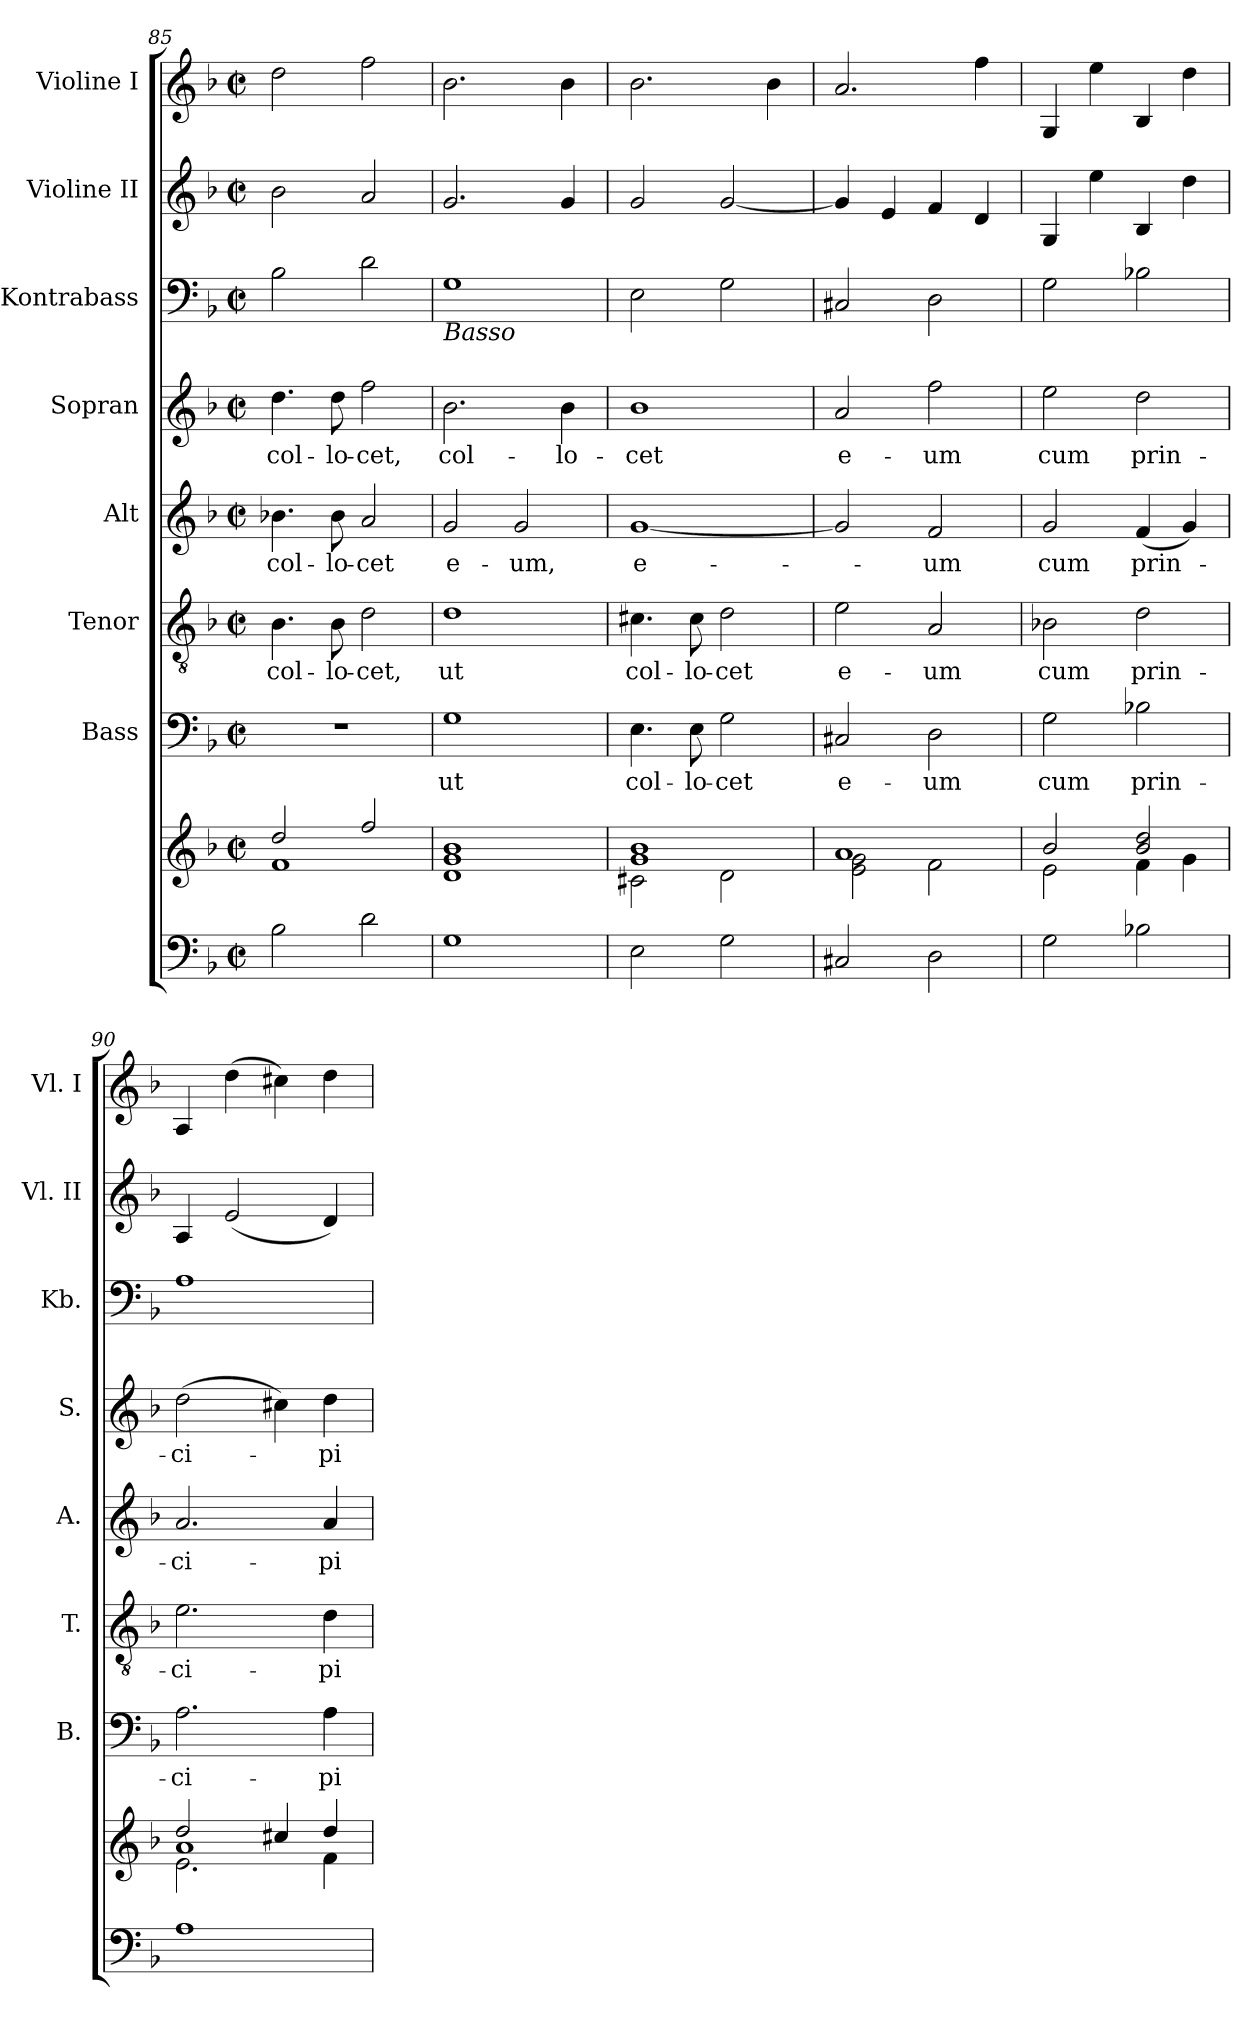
**kern	**kern	**kern	**text	**kern	**text	**kern	**text	**kern	**text	**kern	**kern	**kern
*part8	*part8	*part7	*part7	*part6	*part6	*part5	*part5	*part4	*part4	*part3	*part2	*part1
*staff9	*staff8	*staff7	*staff7	*staff6	*staff6	*staff5	*staff5	*staff4	*staff4	*staff3	*staff2	*staff1
*	*	*I"Bass	*	*I"Tenor	*	*I"Alt	*	*I"Sopran	*	*I"Kontrabass	*I"Violine II	*I"Violine I
*	*	*I'B.	*	*I'T.	*	*I'A.	*	*I'S.	*	*I'Kb.	*I'Vl. II	*I'Vl. I
*clefF4	*clefG2	*clefF4	*	*clefGv2	*	*clefG2	*	*clefG2	*	*clefF4	*clefG2	*clefG2
*	*	*	*	*	*	*	*	*	*	*ITrd7c12	*	*
*k[b-]	*k[b-]	*k[b-]	*	*k[b-]	*	*k[b-]	*	*k[b-]	*	*k[b-]	*k[b-]	*k[b-]
*F:	*F:	*F:	*	*F:	*	*F:	*	*F:	*	*F:	*F:	*F:
*M2/2	*M2/2	*M2/2	*	*M2/2	*	*M2/2	*	*M2/2	*	*M2/2	*M2/2	*M2/2
*met(c|)	*met(c|)	*met(c|)	*	*met(c|)	*	*met(c|)	*	*met(c|)	*	*met(c|)	*met(c|)	*met(c|)
=85	=85	=85	=85	=85	=85	=85	=85	=85	=85	=85	=85	=85
*	*^	*	*	*	*	*	*	*	*	*	*	*
!	!	!	!	!	!	!LO:LY:b	!	!LO:LY:b	!	!LO:LY:b	!	!	!
2B-\	2dd/	1f	1r	.	4.B-\	col-	4.b-X\	col-	4.dd\	col-	2BB-\	2b-\	2dd\
!	!	!	!	!	!	!LO:LY:b	!	!LO:LY:b	!	!LO:LY:b	!	!	!
.	.	.	.	.	8B-\	-lo-	8b-\	-lo-	8dd\	-lo-	.	.	.
!	!	!	!	!	!	!LO:LY:b	!	!LO:LY:b	!	!LO:LY:b	!	!	!
2d\	2ff/	.	.	.	2d\	-cet,	2a/	-cet	2ff\	-cet,	2D\	2a/	2ff\
*	*v	*v	*	*	*	*	*	*	*	*	*	*	*
=86	=86	=86	=86	=86	=86	=86	=86	=86	=86	=86	=86	=86
!	!	!	!	!	!	!	!	!	!	!LO:TX:b:i:t=Basso	!	!
!	!	!	!LO:LY:b	!	!LO:LY:b	!	!LO:LY:b	!	!LO:LY:b	!	!	!
1G	1d 1g 1b-	1G	ut	1d	ut	2g/	e-	2.b-\	col-	1GG	2.g/	2.b-\
!	!	!	!	!	!	!	!LO:LY:b	!	!	!	!	!
.	.	.	.	.	.	2g/	-um,	.	.	.	.	.
!	!	!	!	!	!	!	!	!	!LO:LY:b	!	!	!
.	.	.	.	.	.	.	.	4b-\	-lo-	.	4g/	4b-\
=87	=87	=87	=87	=87	=87	=87	=87	=87	=87	=87	=87	=87
*	*^	*	*	*	*	*	*	*	*	*	*	*
!	!	!	!	!LO:LY:b	!	!LO:LY:b	!	!LO:LY:b	!	!LO:LY:b	!	!	!
2E\	1g 1b-	2c#X\	4.E\	col-	4.c#X\	col-	[1g	e-	1b-	-cet	2EE\	2g/	2.b-\
!	!	!	!	!LO:LY:b	!	!LO:LY:b	!	!	!	!	!	!	!
.	.	.	8E\	-lo-	8c#\	-lo-	.	.	.	.	.	.	.
!	!	!	!	!LO:LY:b	!	!LO:LY:b	!	!	!	!	!	!	!
2G\	.	2d\	2G\	-cet	2d\	-cet	.	.	.	.	2GG\	[2g/	.
.	.	.	.	.	.	.	.	.	.	.	.	.	4b-\
=88	=88	=88	=88	=88	=88	=88	=88	=88	=88	=88	=88	=88	=88
!	!	!	!	!LO:LY:b	!	!LO:LY:b	!	!	!	!LO:LY:b	!	!	!
2C#X/	1a	2e\ 2g\	2C#X/	e-	2e\	e-	2g/]	.	2a/	e-	2CC#X/	4g/]	2.a/
.	.	.	.	.	.	.	.	.	.	.	.	4e/	.
!	!	!	!	!LO:LY:b	!	!LO:LY:b	!	!LO:LY:b	!	!LO:LY:b	!	!	!
2D\	.	2f\	2D\	-um	2A/	-um	2f/	-um	2ff\	-um	2DD\	4f/	.
.	.	.	.	.	.	.	.	.	.	.	.	4d/	4ff\
=89	=89	=89	=89	=89	=89	=89	=89	=89	=89	=89	=89	=89	=89
!	!	!	!	!LO:LY:b	!	!LO:LY:b	!	!LO:LY:b	!	!LO:LY:b	!	!	!
2G\	2b-/	2e\	2G\	cum	2B-X\	cum	2g/	cum	2ee\	cum	2GG\	4G/	4G/
.	.	.	.	.	.	.	.	.	.	.	.	4ee\	4ee\
!	!	!	!	!LO:LY:b	!	!LO:LY:b	!	!LO:LY:b	!	!LO:LY:b	!	!	!
2B-X\	2b-/ 2dd/	4f\	2B-X\	prin-	2d\	prin-	(<4f/	prin-	2dd\	prin-	2BB-X\	4B-/	4B-/
.	.	4g\	.	.	.	.	4g/)	.	.	.	.	4dd\	4dd\
!!LO:LB:g=z
=90	=90	=90	=90	=90	=90	=90	=90	=90	=90	=90	=90	=90	=90
*	*	*^	*	*	*	*	*	*	*	*	*	*	*
!	!	!	!	!	!LO:LY:b	!	!LO:LY:b	!	!LO:LY:b	!	!LO:LY:b	!	!	!
1A	2dd/	2.e\	1a	2.A\	-ci-	2.e\	-ci-	2.a/	-ci-	(>2dd\	-ci-	1AA	4A/	4A/
.	.	.	.	.	.	.	.	.	.	.	.	.	(<2e/	(>4dd\
.	4cc#X/	.	.	.	.	.	.	.	.	4cc#X\)	.	.	.	4cc#X\)
!	!	!	!	!	!LO:LY:b	!	!LO:LY:b	!	!LO:LY:b	!	!LO:LY:b	!	!	!
.	4dd/	4f\	.	4A\	-pi-	4d\	-pi-	4a/	-pi-	4dd\	-pi-	.	4d/)	4dd\
*	*v	*v	*v	*	*	*	*	*	*	*	*	*	*	*
=	=	=	=	=	=	=	=	=	=	=	=	=
*-	*-	*-	*-	*-	*-	*-	*-	*-	*-	*-	*-	*-
